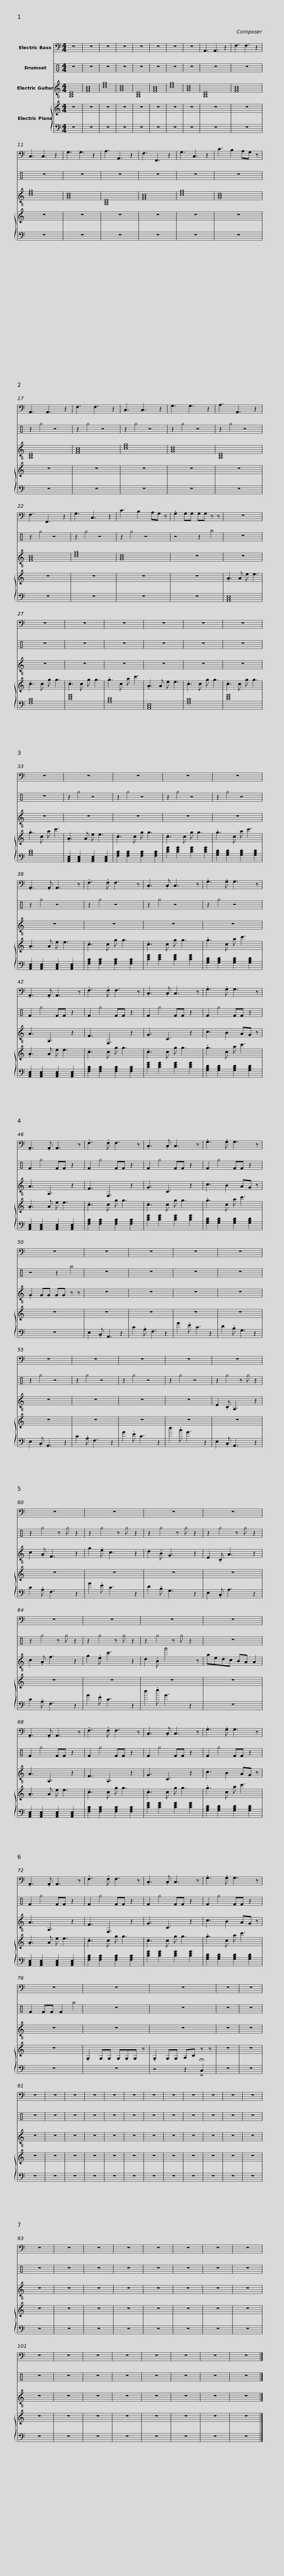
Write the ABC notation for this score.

X:1
%%score 1 2 3 { 4 | 5 }
L:1/8
M:4/4
I:linebreak $
K:C
V:1 bass transpose=-12
V:2 perc
K:none
V:3 treble-8
V:4 treble
V:5 bass
V:1
 z8 | z8 | z8 | z8 |$ z8 | %5
 z8 | z8 | z8 |$ A,,3 A,,3 z2 | F,3 F,3 z2 | %10
 C,3 C,3 z2 | G,3 G,3 z2 |$ A,3 A,,3 z2 | F,3 F,,3 z2 | G,3 C,3 z2 | %15
 C3 B,2 A,G, z |$ A,,3 A,,3 z2 | F,3 F,3 z2 | C,3 C,3 z2 | G,3 G,3 z2 |$ %20
 A,3 A,,3 z2 | F,3 F,,3 z2 | G,3 C,3 z2 | C3 B,2 A,G, z |$ .G,2 G,G, G,G, z z | %25
 z8 | z8 | z8 |$ z8 | z8 | %30
 z8 | z8 | z8 | z8 | z8 |$ %35
 z8 | z8 | .A,,3 .A,, A,,3 z | .F,3 .F, F,3 z | .C,3 .C, C,3 z |$ %40
 .G,3 .G, G,3 z | .A,,3 .A,, A,,3 z | .F,3 .F, F,3 z | .C,3 .C, C,3 z | .G,3 .G, G,3 z |$ %45
 .A,,3 .A,, A,,3 z | .F,3 .F, F,3 z | .C,3 .C, C,3 z | .G,3 .G, G,3 z | z8 |$ %50
 z8 | z8 | z8 | z8 | z8 | %55
 z8 | z8 |$ z8 | z8 | z8 | %60
 z8 | z8 | z8 |$ z8 | z8 | %65
 z8 | z8 | .A,,3 .A,, A,,3 z |$ .F,3 .F, F,3 z | .C,3 .C, C,3 z | %70
 .G,3 .G, G,3 z | .A,,3 .A,, A,,3 z | .F,3 .F, F,3 z |$ .C,3 .C, C,3 z | .G,3 .G, G,3 z | %75
 z8 | z8 | z8 | z8 |$ z8 | %80
 z8 | z8 | z8 | z8 | z8 | %85
 z8 | z8 | z8 | z8 | z8 | %90
 z8 | z8 | z8 | z8 | z8 | %95
 z8 |$ z8 | z8 | z8 | z8 | %100
 z8 | z8 | z8 | z8 | z8 | %105
 z8 | z8 | z8 |] %108
V:2
 z8 | z8 | z8 | z8 |$ z8 | %5
 z8 | z8 | z8 |$ z8 | z8 | %10
 z8 | z8 |$ z8 | z8 | z8 | %15
 z8 |$ z2 ^g2 z4 | z2 ^g2 z4 | z2 ^g2 z4 | z2 ^g2 z4 |$ %20
 z2 ^g2 z4 | z2 ^g2 z4 | z2 ^g2 z4 | z2 ^g2 z4 |$ z4 z2 ^a2 | %25
 z8 | z8 | z8 |$ z8 | z8 | %30
 z8 | z8 | z8 | z2 ^g2 z4 | z2 ^g2 z4 |$ %35
 z2 ^g2 z4 | z2 ^g2 z4 | z2 ^g2 z4 | z2 ^g2 z4 | z2 ^g2 z4 |$ %40
 z2 ^g2 z4 | F2 ^g2 FF z2 | F2 ^g2 FF z2 | F2 ^g2 FF z2 | F2 ^g2 FF z2 |$ %45
 F2 ^g2 FF z2 | F2 ^g2 FF z2 | F2 ^g2 FF z2 | F2 ^g2 FF z2 | z4 z2 ^a2 |$ %50
 z8 | z8 | z8 | z8 | z2 ^g2 z4 | %55
 z2 ^g2 z4 | z2 ^g2 z4 |$ z2 ^g2 z4 | z2 ^g2 z ^g z2 | z2 ^g2 z ^g z2 | %60
 z2 ^g2 z ^g z2 | z2 ^g2 z ^g z2 | z2 ^g2 z ^g z2 |$ z2 ^g2 z ^g z2 | z2 ^g2 z ^g z2 | %65
 z2 ^g2 z ^g z2 | z8 | F2 ^g2 FF z2 |$ F2 ^g2 FF z2 | F2 ^g2 FF z2 | %70
 F2 ^g2 FF z2 | F2 ^g2 FF z2 | F2 ^g2 FF z2 |$ F2 ^g2 FF z2 | F2 ^g2 FF z2 | %75
 F2 FF F2 ^a2 | z8 | z8 | z8 |$ z8 | %80
 z8 | z8 | z8 | z8 | z8 | %85
 z8 | z8 | z8 | z8 | z8 | %90
 z8 | z8 | z8 | z8 | z8 | %95
 z8 |$ z8 | z8 | z8 | z8 | %100
 z8 | z8 | z8 | z8 | z8 | %105
 z8 | z8 | z8 |] %108
V:3
 [A,CE]8 | [FAc]8 | [ceg]8 | [GBd]8 |$ [A,CE]8 | %5
 [FAc]8 | [ceg]8 | [GBd]8 |$ [A,CE]8 | [FAc]8 | %10
 [ceg]8 | [GBd]8 |$ [A,CE]8 | [FAc]8 | [ceg]8 | %15
 [GBd]8 |$ [A,CE]8 | [FAc]8 | [ceg]8 | [GBd]8 |$ %20
 [A,CE]8 | [FAc]8 | [ceg]8 | [GBd]8 |$ z8 | %25
 z8 | z8 | z8 |$ z8 | z8 | %30
 z8 | z8 | z8 | z8 | z8 |$ %35
 z8 | z8 | z8 | z8 | z8 |$ %40
 z8 | A3 A,3 z2 | F3 F,3 z2 | G3 C3 z2 | c3 B2 AG z |$ %45
 A3 A,3 z2 | F3 F,3 z2 | G3 C3 z2 | c3 B2 AG z | .G2 GG GG z z |$ %50
 z8 | z8 | z8 | z8 | z8 | %55
 z8 | z8 |$ z8 | E2 .C A,3 z2 | c2 .A F3 z2 | %60
 g2 .e c3 z2 | d2 .B G3 z2 | E2 .C A3 z2 |$ c2 .A f3 z2 | g2 .e c'3 z2 | %65
 d2 .B g'4 z | aedc BA A2 | A3 A,3 z2 |$ F3 A,3 z2 | G3 C3 z2 | %70
 c3 B2 AG z | A3 A,3 z2 | F3 F,3 z2 |$ G3 C3 z2 | c3 B2 AG z | %75
 z8 | z8 | z8 | z8 |$ z8 | %80
 z8 | z8 | z8 | z8 | z8 | %85
 z8 | z8 | z8 | z8 | z8 | %90
 z8 | z8 | z8 | z8 | z8 | %95
 z8 |$ z8 | z8 | z8 | z8 | %100
 z8 | z8 | z8 | z8 | z8 | %105
 z8 | z8 | z8 |] %108
V:4
 z8 | z8 | z8 | z8 |$ z8 | %5
 z8 | z8 | z8 |$ z8 | z8 | %10
 z8 | z8 |$ z8 | z8 | z8 | %15
 z8 |$ z8 | z8 | z8 | z8 |$ %20
 z8 | z8 | z8 | z8 |$ z8 | %25
 .A3 A e e3 | .c3 c g g3 | .c3 c g g3 |$ .g3 c a c'3 | .A3 A e e3 | %30
 .c3 c g g3 | .c3 c g g3 | .g3 c a c'3 | .A3 A e e3 | .c3 c g g3 |$ %35
 .c3 c g g3 | .g3 c a c'3 | .A3 A e e3 | .c3 c g g3 | .c3 c g g3 |$ %40
 .g3 c a c'3 | .A3 A e e3 | .c3 c g g3 | .c3 c g g3 | .g3 c a c'3 |$ %45
 .A3 A e e3 | .c3 c g g3 | .c3 c g g3 | .g3 c a c'3 | z8 |$ %50
 z8 | z8 | z8 | z8 | z8 | %55
 z8 | z8 |$ z8 | z8 | z8 | %60
 z8 | z8 | z8 |$ z8 | z8 | %65
 z8 | z8 | .A3 A e e3 |$ .c3 c g g3 | .c3 c g g3 | %70
 .g3 c a c'3 | .A3 A e e3 | .c3 c g g3 |$ .c3 c g g3 | .g3 c a c'3 | %75
 z8 | .G,2 G,G, G,G,G, z | .G,2 G,G, A,C z z | z8 |$ z8 | %80
 z8 | z8 | z8 | z8 | z8 | %85
 z8 | z8 | z8 | z8 | z8 | %90
 z8 | z8 | z8 | z8 | z8 | %95
 z8 |$ z8 | z8 | z8 | z8 | %100
 z8 | z8 | z8 | z8 | z8 | %105
 z8 | z8 | z8 |] %108
V:5
 z8 | z8 | z8 | z8 |$ z8 | %5
 z8 | z8 | z8 |$ z8 | z8 | %10
 z8 | z8 |$ z8 | z8 | z8 | %15
 z8 |$ z8 | z8 | z8 | z8 |$ %20
 z8 | z8 | z8 | z8 |$ z8 | %25
 [A,,C,E,]8 | [F,A,C]8 | [CEG]8 |$ [G,B,D]8 | [A,,C,E,]8 | %30
 [F,A,C]8 | [CEG]8 | [G,B,D]8 | [A,,C,E,]2 [A,,C,E,]2 [A,,C,E,]2 [A,,C,E,]2 | [F,A,C]2 [F,A,C]2 [F,A,C]2 [F,A,C]2 |$ %35
 [CEG]2 [CEG]2 [CEG]2 [CEG]2 | [G,B,D]2 [G,B,D]2 [G,B,D]2 [G,B,D]2 | [A,,C,E,]2 [A,,C,E,]2 [A,,C,E,]2 [A,,C,E,]2 | [F,A,C]2 [F,A,C]2 [F,A,C]2 [F,A,C]2 | [CEG]2 [CEG]2 [CEG]2 [CEG]2 |$ %40
 [G,B,D]2 [G,B,D]2 [G,B,D]2 [G,B,D]2 | [A,,C,E,]2 [A,,C,E,]2 [A,,C,E,]2 [A,,C,E,]2 | [F,A,C]2 [F,A,C]2 [F,A,C]2 [F,A,C]2 | [CEG]2 [CEG]2 [CEG]2 [CEG]2 | [G,B,D]2 [G,B,D]2 [G,B,D]2 [G,B,D]2 |$ %45
 [A,,C,E,]2 [A,,C,E,]2 [A,,C,E,]2 [A,,C,E,]2 | [F,A,C]2 [F,A,C]2 [F,A,C]2 [F,A,C]2 | [CEG]2 [CEG]2 [CEG]2 [CEG]2 | [G,B,D]2 [G,B,D]2 [G,B,D]2 [G,B,D]2 | z8 |$ %50
 E,2 .C, A,,3 z2 | C2 .A, F,3 z2 | G2 .E C3 z2 | D2 .B, G,3 z2 | E,2 .C, A,,3 z2 | %55
 C2 .A, F,3 z2 | G2 .E C3 z2 |$ d2 .B G3 z2 | E,2 .C, A,,3 z2 | C2 .A, F,3 z2 | %60
 G2 .E C3 z2 | D2 .B, G,3 z2 | E,2 .C, A,3 z2 |$ C2 .A, F,3 z2 | G2 .E C3 z2 | %65
 d2 .e G3 z2 | z8 | [A,,C,E,]2 [A,,C,E,]2 [A,,C,E,]2 [A,,C,E,]2 |$ [F,A,C]2 [F,A,C]2 [F,A,C]2 [F,A,C]2 | [CEG]2 [CEG]2 [CEG]2 [CEG]2 | %70
 [G,B,D]2 [G,B,D]2 [G,B,D]2 [G,B,D]2 | [A,,C,E,]2 [A,,C,E,]2 [A,,C,E,]2 [A,,C,E,]2 | [F,A,C]2 [F,A,C]2 [F,A,C]2 [F,A,C]2 |$ [CEG]2 [CEG]2 [CEG]2 [CEG]2 | [G,B,D]2 [G,B,D]2 [G,B,D]2 [G,B,D]2 | %75
 z8 | z8 | z4 z2 !>!!fermata!C,2 | z8 |$ z8 | %80
 z8 | z8 | z8 | z8 | z8 | %85
 z8 | z8 | z8 | z8 | z8 | %90
 z8 | z8 | z8 | z8 | z8 | %95
 z8 |$ z8 | z8 | z8 | z8 | %100
 z8 | z8 | z8 | z8 | z8 | %105
 z8 | z8 | z8 |] %108
